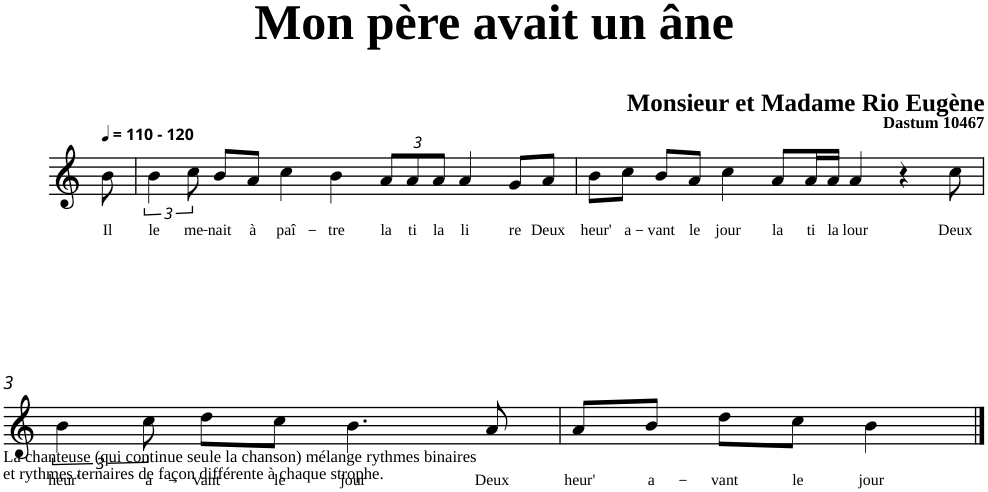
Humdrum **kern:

**kern	**text
*part1	*part1
*staff1	*staff1
*clefG2	*
*k[]	*
=	=
!LO:TX:a:B:t=- 120	!
!	!LO:LY:b
8b\	Il
=1	=1
!	!LO:LY:b
6b\	le
!	!LO:LY:b
12cc\	me-
!	!LO:LY:b
8b/L	-nait
!	!LO:LY:b
8a/J	à
!	!LO:LY:b
4cc\	paî-
!	!LO:LY:b
4b\	-tre
*Xbrackettup	*
!	!LO:LY:b
12a/L	la
!	!LO:LY:b
12a/	ti
!	!LO:LY:b
12a/J	la
!	!LO:LY:b
4a/	li
!	!LO:LY:b
8g/L	re
!	!LO:LY:b
8a/J	Deux
=2	=2
!	!LO:LY:b
8b\L	heur'
!	!LO:LY:b
8cc\J	a-
!	!LO:LY:b
8b/L	-vant
!	!LO:LY:b
8a/J	le
!	!LO:LY:b
4cc\	jour
!	!LO:LY:b
8a/L	la
!	!LO:LY:b
16a/L	ti
!	!LO:LY:b
16a/JJ	la
!	!LO:LY:b
4a/	lour
4r	.
!	!LO:LY:b
8cc\	Deux
!!LO:LB:g=z
=3	=3
*brackettup	*
!	!LO:LY:b
6b\	heur'
!	!LO:LY:b
12cc\	a-
!	!LO:LY:b
8dd\L	-vant
!	!LO:LY:b
8cc\J	le
!	!LO:LY:b
4.b\	jour
!	!LO:LY:b
8a/	Deux
=4	=4
!	!LO:LY:b
8a/L	heur'
!	!LO:LY:b
8b/J	a-
!	!LO:LY:b
8dd\L	-vant
!	!LO:LY:b
8cc\J	le
!	!LO:LY:b
4b\	jour
==	==
*-	*-
